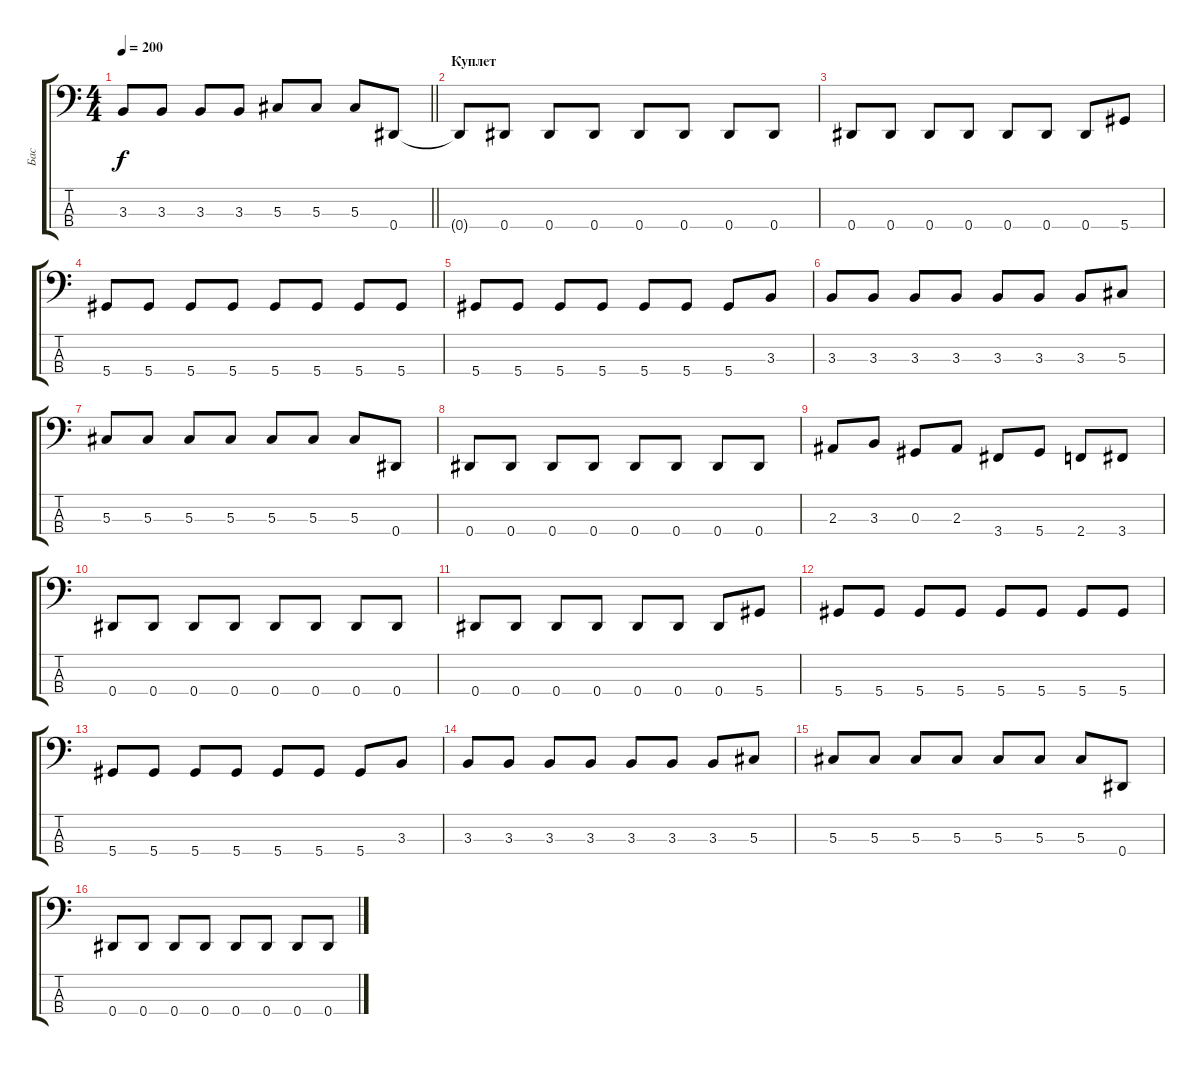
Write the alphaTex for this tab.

\track ("Бас" "Бас") {instrument electricbassfinger}
\staff {score tabs}
\tuning (Gb2 Db2 Ab1 Eb1) {hide}
\ts (4 4)
\tempo 200
\clef f4
\barLineRight lightlight
\ks c
3.3{t}.8{dy f} 3.3.8 3.3.8 3.3.8 5.3.8 5.3.8 5.3.8 0.4.8 |
\section ("" "Куплет")
0.4{t}.8 0.4.8 0.4.8 0.4.8 0.4.8 0.4.8 0.4.8 0.4.8 |
0.4.8 0.4.8 0.4.8 0.4.8 0.4.8 0.4.8 0.4.8 5.4.8 |
5.4.8 5.4.8 5.4.8 5.4.8 5.4.8 5.4.8 5.4.8 5.4.8 |
5.4.8 5.4.8 5.4.8 5.4.8 5.4.8 5.4.8 5.4.8 3.3.8 |
3.3.8 3.3.8 3.3.8 3.3.8 3.3.8 3.3.8 3.3.8 5.3.8 |
5.3.8 5.3.8 5.3.8 5.3.8 5.3.8 5.3.8 5.3.8 0.4.8 |
0.4.8 0.4.8 0.4.8 0.4.8 0.4.8 0.4.8 0.4.8 0.4.8 |
2.3.8 3.3.8 0.3.8 2.3.8 3.4.8 5.4.8 2.4.8 3.4.8 |
0.4.8 0.4.8 0.4.8 0.4.8 0.4.8 0.4.8 0.4.8 0.4.8 |
0.4.8 0.4.8 0.4.8 0.4.8 0.4.8 0.4.8 0.4.8 5.4.8 |
5.4.8 5.4.8 5.4.8 5.4.8 5.4.8 5.4.8 5.4.8 5.4.8 |
5.4.8 5.4.8 5.4.8 5.4.8 5.4.8 5.4.8 5.4.8 3.3.8 |
3.3.8 3.3.8 3.3.8 3.3.8 3.3.8 3.3.8 3.3.8 5.3.8 |
5.3.8 5.3.8 5.3.8 5.3.8 5.3.8 5.3.8 5.3.8 0.4.8 |
0.4.8 0.4.8 0.4.8 0.4.8 0.4.8 0.4.8 0.4.8 0.4.8
